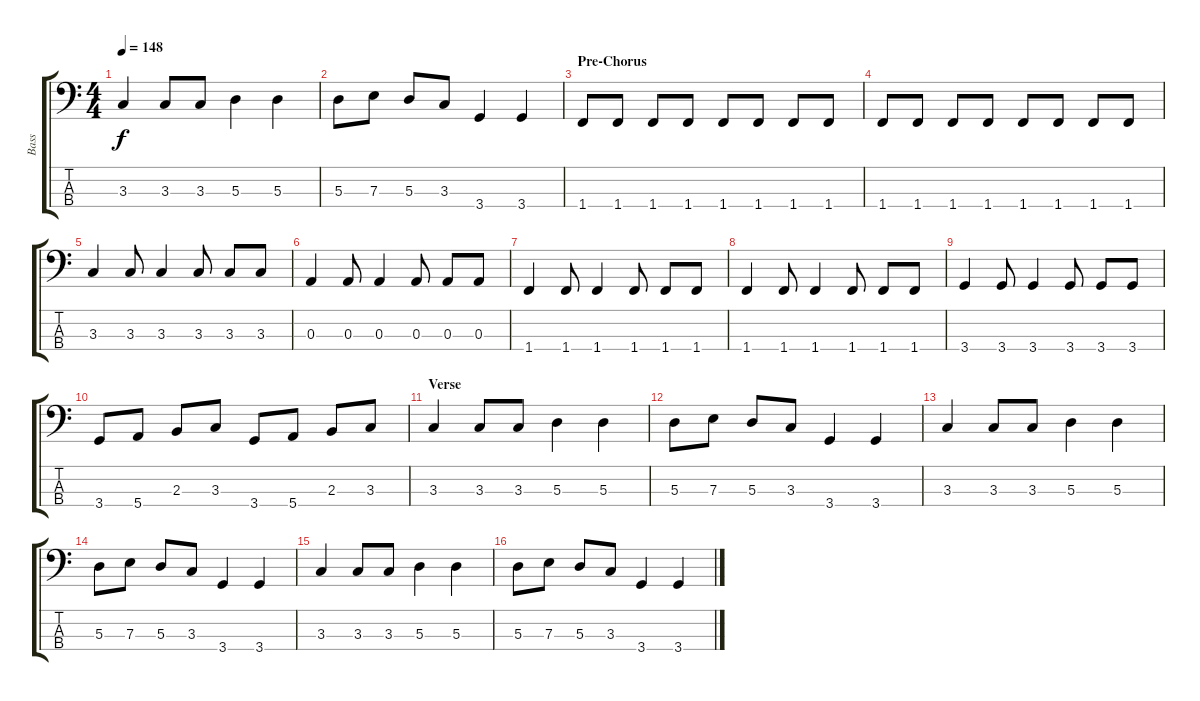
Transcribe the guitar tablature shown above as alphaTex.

\track ("Bass" "Bass") {instrument distortionguitar}
\staff {score tabs}
\tuning (G2 D2 A1 E1) {hide}
\ts (4 4)
\tempo 148
\clef f4
\ks c
3.3.4{dy f} 3.3.8 3.3.8 5.3.4 5.3.4 |
5.3.8 7.3.8 5.3.8 3.3.8 3.4.4 3.4.4 |
\section ("" "Pre-Chorus")
1.4.8 1.4.8 1.4.8 1.4.8 1.4.8 1.4.8 1.4.8 1.4.8 |
1.4.8 1.4.8 1.4.8 1.4.8 1.4.8 1.4.8 1.4.8 1.4.8 |
3.3.4 3.3.8 3.3.4 3.3.8 3.3.8 3.3.8 |
0.3.4 0.3.8 0.3.4 0.3.8 0.3.8 0.3.8 |
1.4.4 1.4.8 1.4.4 1.4.8 1.4.8 1.4.8 |
1.4.4 1.4.8 1.4.4 1.4.8 1.4.8 1.4.8 |
3.4.4 3.4.8 3.4.4 3.4.8 3.4.8 3.4.8 |
3.4.8 5.4.8 2.3.8 3.3.8 3.4.8 5.4.8 2.3.8 3.3.8 |
\section ("" "Verse")
3.3.4 3.3.8 3.3.8 5.3.4 5.3.4 |
5.3.8 7.3.8 5.3.8 3.3.8 3.4.4 3.4.4 |
3.3.4 3.3.8 3.3.8 5.3.4 5.3.4 |
5.3.8 7.3.8 5.3.8 3.3.8 3.4.4 3.4.4 |
3.3.4 3.3.8 3.3.8 5.3.4 5.3.4 |
5.3.8 7.3.8 5.3.8 3.3.8 3.4.4 3.4.4
